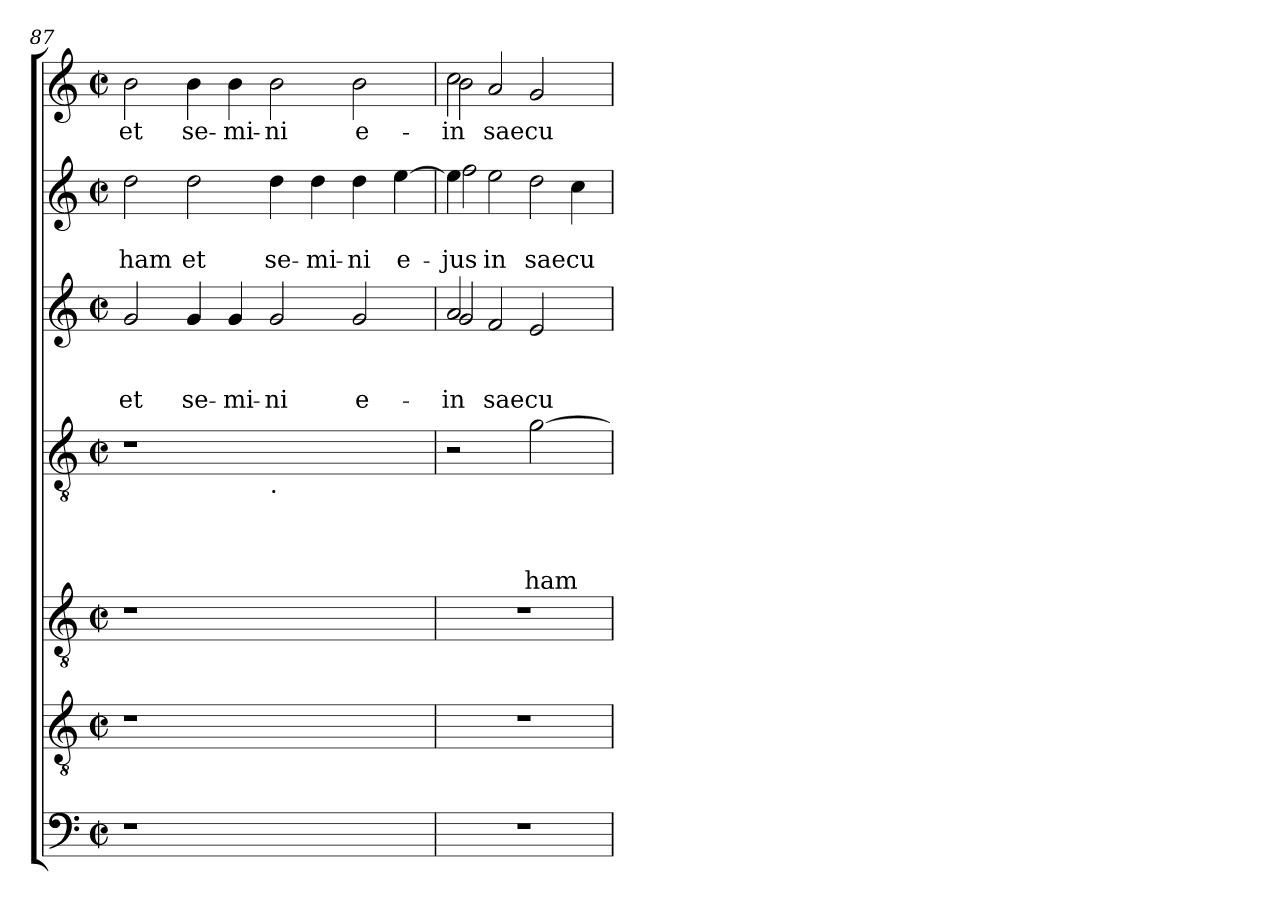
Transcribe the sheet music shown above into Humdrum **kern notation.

**kern	**kern	**kern	**kern	**text	**text	**text	**text	**kern	**text	**text	**text	**kern	**text	**text	**kern	**text
*part7	*part6	*part5	*part4	*part4	*part4	*part4	*part4	*part3	*part3	*part3	*part3	*part2	*part2	*part2	*part1	*part1
*staff7	*staff6	*staff5	*staff4	*staff4	*staff4	*staff4	*staff4	*staff3	*staff3	*staff3	*staff3	*staff2	*staff2	*staff2	*staff1	*staff1
*clefF4	*clefGv2	*clefGv2	*clefGv2	*	*	*	*	*clefG2	*	*	*	*clefG2	*	*	*clefG2	*
*k[]	*k[]	*k[]	*k[]	*	*	*	*	*k[]	*	*	*	*k[]	*	*	*k[]	*
*C:	*C:	*C:	*C:	*	*	*	*	*C:	*	*	*	*C:	*	*	*C:	*
*M2/2	*M2/2	*M2/2	*M2/2	*	*	*	*	*M2/2	*	*	*	*M2/2	*	*	*M2/2	*
*met(c|)	*met(c|)	*met(c|)	*met(c|)	*	*	*	*	*met(c|)	*	*	*	*met(c|)	*	*	*met(c|)	*
=87	=87	=87	=87	=87	=87	=87	=87	=87	=87	=87	=87	=87	=87	=87	=87	=87
!	!	!	!	!	!	!	!	!	!	!	!LO:LY:b	!	!	!LO:LY:b	!	!LO:LY:b
1r	1r	1r	1r	.	.	.	.	2g/	.	.	et	2dd\	.	-ham	2b\	et
!	!	!	!	!	!	!	!	!	!	!	!LO:LY:b	!	!	!LO:LY:b	!	!LO:LY:b
.	.	.	.	.	.	.	.	4g/	.	.	se-	2dd\	.	et	4b\	se-
!	!	!	!	!	!	!	!	!	!	!	!LO:LY:b	!	!	!	!	!LO:LY:b
.	.	.	.	.	.	.	.	4g/	.	.	-mi-	.	.	.	4b\	-mi-
!	!	!	!LO:TX:b:t=.	!	!	!	!	!	!	!	!	!	!	!	!	!
!	!	!	!	!	!	!	!	!	!	!	!LO:LY:b:rj	!	!	!LO:LY:b	!	!LO:LY:b:rj
1ryy	1ryy	1ryy	1ryy	.	.	.	.	2g/	.	.	-ni	4dd\	.	se-	2b\	-ni
!	!	!	!	!	!	!	!	!	!	!	!	!	!	!LO:LY:b	!	!
.	.	.	.	.	.	.	.	.	.	.	.	4dd\	.	-mi-	.	.
!	!	!	!	!	!	!	!	!	!	!	!LO:LY:b	!	!	!LO:LY:b:rj	!	!LO:LY:b
.	.	.	.	.	.	.	.	2g/	.	.	e-	4dd\	.	-ni	2b\	e-
!	!	!	!	!	!	!	!	!	!	!	!	!	!	!LO:LY:b	!	!
.	.	.	.	.	.	.	.	.	.	.	.	[>4ee\	.	e-	.	.
=88	=88	=88	=88	=88	=88	=88	=88	=88	=88	=88	=88	=88	=88	=88	=88	=88
!	!	!	!	!	!	!	!	!	!	!	!LO:LY:b	!	!	!	!	!
*	*	*	*	*	*	*	*	*^	*	*	*	*	*	*	*	*
!	!	!	!	!	!	!	!	!	!	!	!	!LO:LY:b	!	!	!LO:LY:b	!	!LO:LY:b
*	*	*	*	*	*	*	*	*	*^	*	*	*	*^	*	*	*^	*
!	!	!	!	!	!	!	!	!	!	!	!	!	!	!	!	!	!	!	!	!LO:LY:b
*	*	*	*	*	*	*	*	*	*	*	*	*	*	*	*	*	*	*	*^	*
1r	1r	1r	2r	.	.	.	.	2a/	2g/	4ryy	.	.	-in	4ee\]	2ff\	.	-jus	2cc\	2b\	4ryy	-in
!	!	!	!	!	!	!	!	!	!	!	!	!	!LO:LY:b	!	!	!	!LO:LY:b	!	!	!	!LO:LY:b
.	.	.	.	.	.	.	.	.	.	2f/	.	.	sae-	2ee\	.	.	-in	.	.	2a/	sae-
!	!	!	!	!	!	!	!LO:LY:b	!	!	!	!	!	!LO:LY:b:rj	!	!	!	!LO:LY:b	!	!	!	!LO:LY:b:rj
.	.	.	[>2g\	.	.	.	-ham	2e/	2ryy	.	.	.	cu-	.	2dd\	.	sae-	2g/	2ryy	.	cu-
!	!	!	!	!	!	!	!	!	!	!	!	!	!	!	!	!	!LO:LY:b:rj	!	!	!	!
.	.	.	.	.	.	.	.	.	.	4ryy	.	.	.	4cc\	.	.	cu-	.	.	4ryy	.
*	*	*	*	*	*	*	*	*v	*v	*v	*	*	*	*	*	*	*	*v	*v	*v	*
*	*	*	*	*	*	*	*	*	*	*	*	*v	*v	*	*	*	*
=	=	=	=	=	=	=	=	=	=	=	=	=	=	=	=	=
*-	*-	*-	*-	*-	*-	*-	*-	*-	*-	*-	*-	*-	*-	*-	*-	*-
